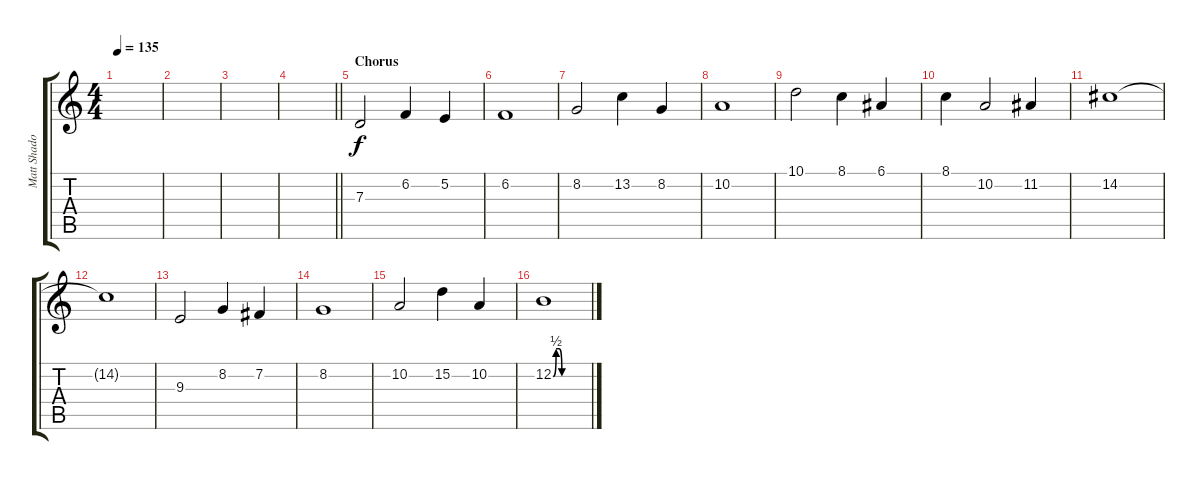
\track ("Matt Shadows" "Matt Shado") {instrument sopranosax}
\staff {score tabs}
\tuning (E4 B3 G3 D3 A2 D2) {hide}
\ts (4 4)
\tempo 135
\clef g2
\ks c
|
|
|
\barLineRight lightlight
|
\section ("" "Chorus")
7.3.2 6.2.4 5.2.4 |
6.2.1 |
8.2.2 13.2.4 8.2.4 |
10.2.1 |
10.1.2 8.1.4 6.1.4 |
8.1.4 10.2.2 11.2.4 |
14.2.1 |
14.2{t}.1 |
9.3.2 8.2.4 7.2.4 |
8.2.1 |
10.2.2 15.2.4 10.2.4 |
12.2{be (custom 0 0 5 2 10 2 15 0 30 0 60 0)}.1
